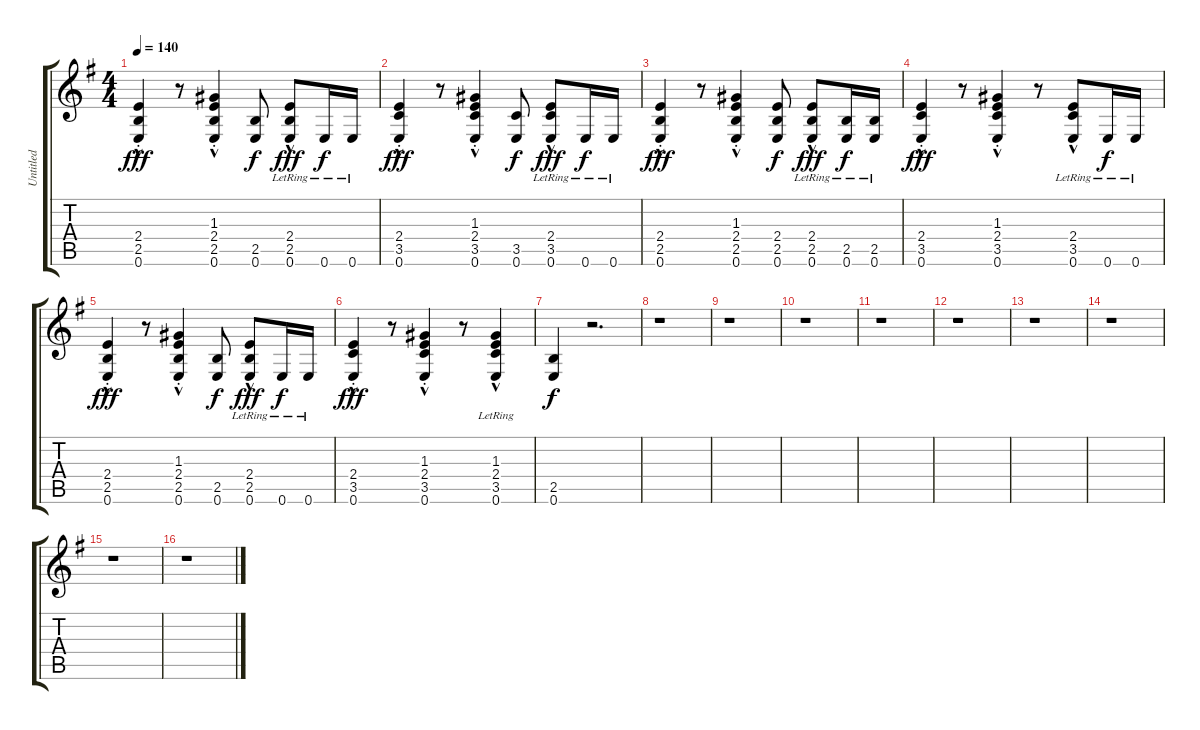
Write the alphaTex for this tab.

\track ("Untitled" "Untitled") {instrument acousticguitarsteel}
\staff {score tabs}
\tuning (E4 B3 G3 D3 A2 E2) {hide}
\ts (4 4)
\tempo 140
\clef g2
\ks g
(2.4{hac st} 2.5{hac st} 0.6{hac st}).4{dy fff} r.8 (1.3{hac st} 2.4{hac st} 2.5{hac st} 0.6{hac st}).4 (2.5 0.6).8{dy f} (2.4{hac lr} 2.5{hac lr} 0.6{hac lr}).8{dy fff} 0.6{lr}.16{dy f} 0.6{lr}.16 |
(2.4{hac st} 3.5{hac st} 0.6{hac st}).4{dy fff} r.8 (1.3{hac st} 2.4{hac st} 3.5{hac st} 0.6{hac st}).4 (3.5 0.6).8{dy f} (2.4{hac lr} 3.5{hac lr} 0.6{hac lr}).8{dy fff} 0.6{lr}.16{dy f} 0.6{lr}.16 |
(2.4{hac st} 2.5{hac st} 0.6{hac st}).4{dy fff} r.8 (1.3{hac st} 2.4{hac st} 2.5{hac st} 0.6{hac st}).4 (2.4 2.5 0.6).8{dy f} (2.4{hac lr} 2.5{hac lr} 0.6{hac lr}).8{dy fff} (2.5{lr} 0.6{lr}).16{dy f} (2.5{lr} 0.6{lr}).16 |
(2.4{hac st} 3.5{hac st} 0.6{hac st}).4{dy fff} r.8 (1.3{hac st} 2.4{hac st} 3.5{hac st} 0.6{hac st}).4 r.8 (2.4{hac lr} 3.5{hac lr} 0.6{hac lr}).8 0.6{lr}.16{dy f} 0.6{lr}.16 |
(2.4{hac st} 2.5{hac st} 0.6{hac st}).4{dy fff} r.8 (1.3{hac st} 2.4{hac st} 2.5{hac st} 0.6{hac st}).4 (2.5 0.6).8{dy f} (2.4{hac lr} 2.5{hac lr} 0.6{hac lr}).8{dy fff} 0.6{lr}.16{dy f} 0.6{lr}.16 |
(2.4{hac st} 3.5{hac st} 0.6{hac st}).4{dy fff} r.8 (1.3{hac st} 2.4{hac st} 3.5{hac st} 0.6{hac st}).4 r.8 (1.3{hac lr} 2.4{hac lr} 3.5{hac lr} 0.6{hac lr}).4 |
(2.5 0.6).4{dy f} r.2{d} |
r.1 |
r.1 |
r.1 |
r.1 |
r.1 |
r.1 |
r.1 |
r.1 |
r.1
